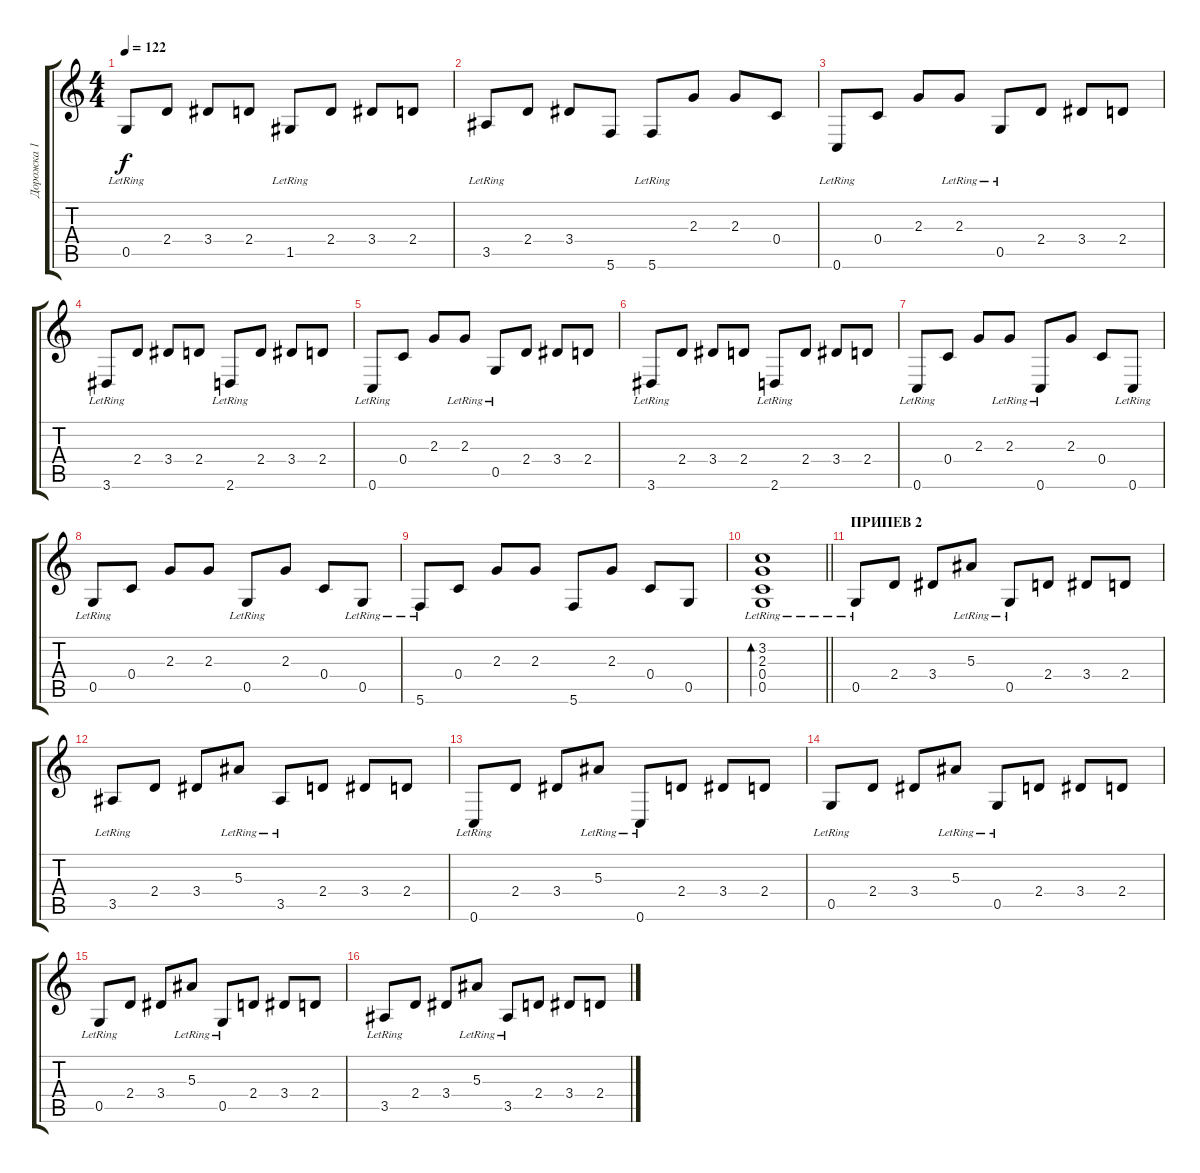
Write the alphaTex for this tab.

\track ("Дорожка 1" "Дорожка 1") {instrument electricguitarclean}
\staff {score tabs}
\tuning (D4 A3 F3 C3 G2 C2) {hide}
\ts (4 4)
\tempo 122
\clef g2
\ks c
0.5{lr}.8{dy f} 2.4.8 3.4.8 2.4.8 1.5{lr}.8 2.4.8 3.4.8 2.4.8 |
3.5{lr}.8 2.4.8 3.4.8 5.6.8 5.6{lr}.8 2.3.8 2.3.8 0.4.8 |
0.6{lr}.8 0.4.8 2.3.8 2.3{lr}.8 0.5{lr}.8 2.4.8 3.4.8 2.4.8 |
3.6{lr}.8 2.4.8 3.4.8 2.4.8 2.6{lr}.8 2.4.8 3.4.8 2.4.8 |
0.6{lr}.8 0.4.8 2.3.8 2.3{lr}.8 0.5{lr}.8 2.4.8 3.4.8 2.4.8 |
3.6{lr}.8 2.4.8 3.4.8 2.4.8 2.6{lr}.8 2.4.8 3.4.8 2.4.8 |
0.6{lr}.8 0.4.8 2.3.8 2.3{lr}.8 0.6{lr}.8 2.3.8 0.4.8 0.6{lr}.8 |
0.5{lr}.8 0.4.8 2.3.8 2.3.8 0.5{lr}.8 2.3.8 0.4.8 0.5{lr}.8 |
5.6{lr}.8 0.4.8 2.3.8 2.3.8 5.6.8 2.3.8 0.4.8 0.5.8 |
\barLineRight lightlight
(3.2 2.3{lr} 0.4{lr} 0.5{lr}).1{bd 480} |
\section ("" "ПРИПЕВ 2")
0.5{lr}.8 2.4.8 3.4.8 5.3{lr}.8 0.5{lr}.8 2.4.8 3.4.8 2.4.8 |
3.5{lr}.8 2.4.8 3.4.8 5.3{lr}.8 3.5{lr}.8 2.4.8 3.4.8 2.4.8 |
0.6{lr}.8 2.4.8 3.4.8 5.3{lr}.8 0.6{lr}.8 2.4.8 3.4.8 2.4.8 |
0.5{lr}.8 2.4.8 3.4.8 5.3{lr}.8 0.5{lr}.8 2.4.8 3.4.8 2.4.8 |
0.5{lr}.8 2.4.8 3.4.8 5.3{lr}.8 0.5{lr}.8 2.4.8 3.4.8 2.4.8 |
3.5{lr}.8 2.4.8 3.4.8 5.3{lr}.8 3.5{lr}.8 2.4.8 3.4.8 2.4.8
